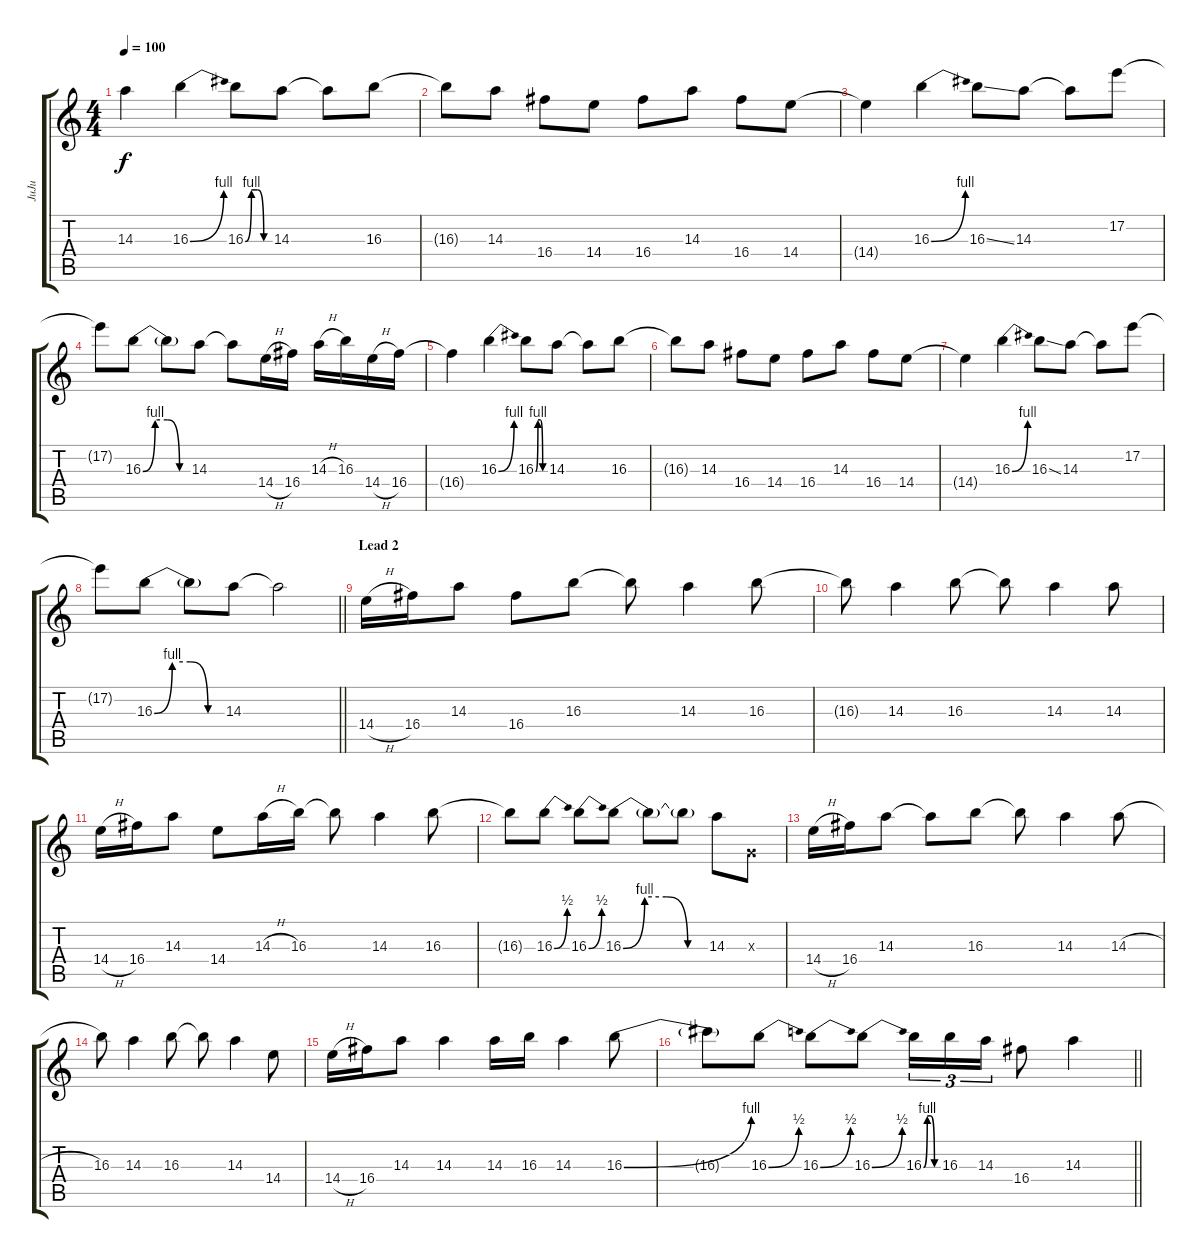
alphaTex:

\track ("JuJu" "JuJu") {instrument distortionguitar}
\staff {score tabs}
\tuning (E4 B3 G3 D3 A2 E2) {hide}
\ts (4 4)
\tempo 100
\clef g2
\ks c
14.3{t}.4{dy f} 16.3{be (bend 0 0 60 4)}.4 16.3{be (custom 0 0 15 4 30 4 45 0 60 0)}.8 14.3.8 14.3{t}.8 16.3.8 |
16.3{t}.8 14.3.8 16.4.8 14.4.8 16.4.8 14.3.8 16.4.8 14.4.8 |
14.4{t}.4 16.3{be (bend 0 0 60 4)}.4 16.3{ss}.8 14.3.8 14.3{t}.8 17.2.8 |
17.2{t}.8 16.3{be (custom 0 0 15 4 30 4 45 0 60 0)}.8 16.3{t}.8 14.3.8 14.3{t}.8 14.4{h}.16 16.4.16 14.3{h}.16 16.3.16 14.4{h}.16 16.4.16 |
16.4{t}.4 16.3{be (bend 0 0 60 4)}.4 16.3{be (custom 0 0 15 4 30 4 45 0 60 0)}.8 14.3.8 14.3{t}.8 16.3.8 |
16.3{t}.8 14.3.8 16.4.8 14.4.8 16.4.8 14.3.8 16.4.8 14.4.8 |
14.4{t}.4 16.3{be (bend 0 0 60 4)}.4 16.3{ss}.8 14.3.8 14.3{t}.8 17.2.8 |
\barLineRight lightlight
17.2{t}.8 16.3{be (custom 0 0 15 4 30 4 45 0 60 0)}.8 16.3{t}.8 14.3.8 14.3{t}.2 |
\section ("" "Lead 2")
14.4{h}.16 16.4.16 14.3.8 16.4.8 16.3.8 16.3{t}.8 14.3.4 16.3.8 |
16.3{t}.8 14.3.4 16.3.8 16.3{t}.8 14.3.4 14.3.8 |
14.4{h}.16 16.4.16 14.3.8 14.4.8 14.3{h}.16 16.3.16 16.3{t}.8 14.3.4 16.3.8 |
16.3{t}.8 16.3{be (bend 0 0 60 2)}.8 16.3{be (bend 0 0 60 2)}.8 16.3{be (custom 0 0 15 4 30 4 45 0 60 0)}.8 16.3{t}.8 16.3{t}.8 14.3.8 0.3{x}.8 |
14.4{h}.16 16.4.16 14.3.8 14.3{t}.8 16.3.8 16.3{t}.8 14.3.4 14.3{h}.8 |
16.3.8 14.3.4 16.3.8 16.3{t}.8 14.3.4 14.4.8 |
14.4{h}.16 16.4.16 14.3.8 14.3.4 14.3.16 16.3.16 14.3.4 16.3{be (bend 0 0 60 4)}.8 |
\barLineRight lightlight
16.3{t}.8 16.3{be (bend 0 0 60 2)}.8 16.3{be (bend 0 0 60 2)}.8 16.3{be (bend 0 0 60 2)}.8 16.3{be (custom 0 0 15 4 30 4 45 0 60 0)}.16{tu (3 2)} 16.3.16{tu (3 2)} 14.3.16{tu (3 2)} 16.4.8 14.3.4
